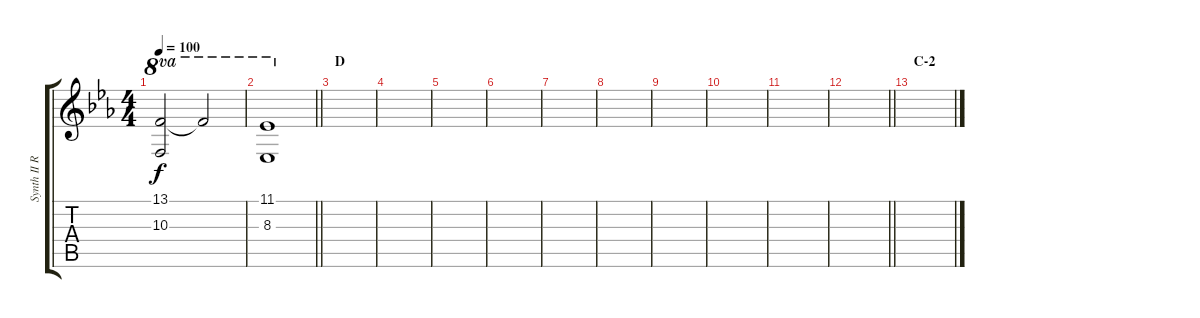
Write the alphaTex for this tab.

\track ("Synth II Right (Kotobuki Tsumugi)" "Synth II R") {instrument stringensemble1}
\staff {score tabs}
\tuning (E4 B3 G3 D3 A2 E2) {hide}
\ts (4 4)
\tempo 100
\clef g2
\ks eb
(13.1{t} 10.3{t}).2{ot 8va dy f} 13.1{t}.2{ot 8va} |
\barLineRight lightlight
(11.1 8.3).1{ot 8va} |
\section ("" "D")
|
|
|
|
|
|
|
|
|
\barLineRight lightlight
|
\section ("" "C-2")
